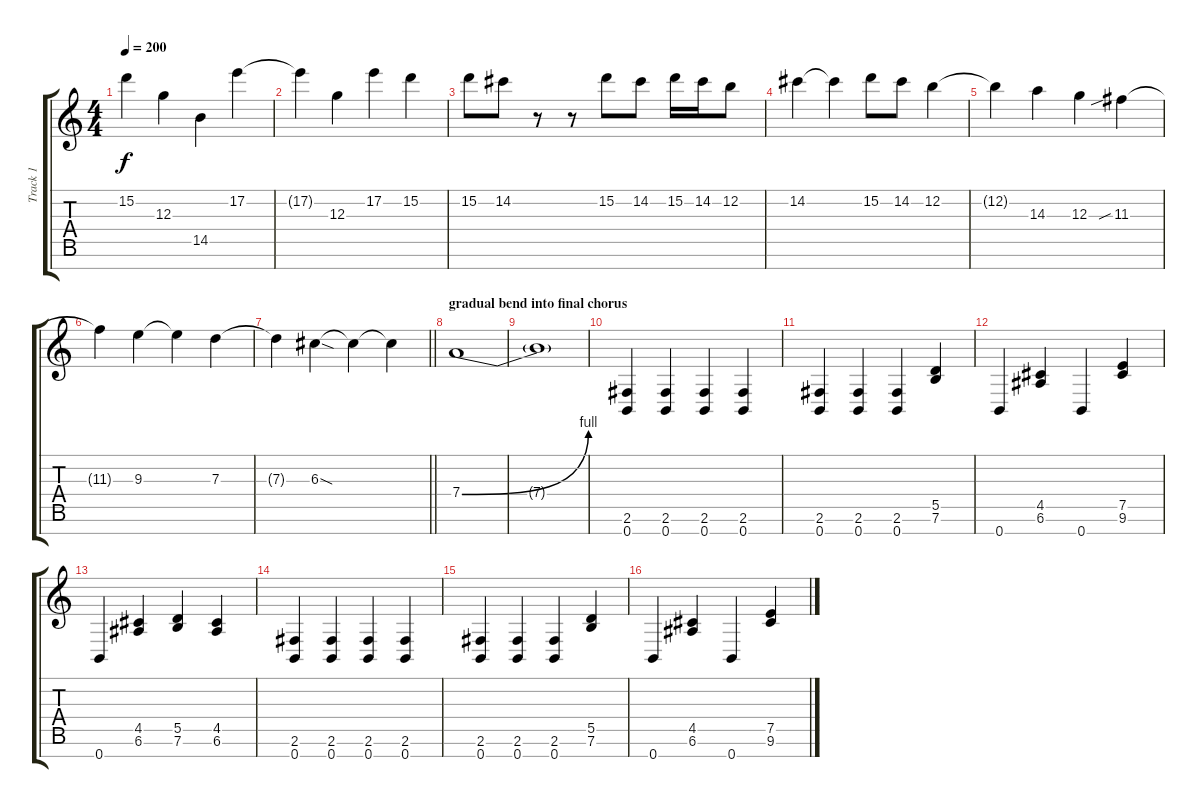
\track ("Track 1" "Track 1") {instrument distortionguitar}
\staff {score tabs}
\tuning (E4 B3 G3 D3 A2 E2 B1) {hide}
\ts (4 4)
\tempo 200
\clef g2
\ks c
15.2{t}.4{dy f} 12.3.4 14.5.4 17.2.4 |
17.2{t}.4 12.3.4 17.2.4 15.2.4 |
15.2.8 14.2.8 r.8 r.8 15.2.8 14.2.8 15.2.16 14.2.16 12.2.8 |
14.2.4 14.2{t}.4 15.2.8 14.2.8 12.2.4 |
12.2{t}.4 14.3.4 12.3.4 11.3{sib}.4 |
11.3{t}.4 9.3.4 9.3{t}.4 7.3.4 |
\barLineRight lightlight
7.3{t}.4 6.3{sod}.4 6.3{t}.4 6.3{t}.4 |
\section ("" "gradual bend into final chorus")
7.4{be (bend 0 0 60 4)}.1 |
7.4{t}.1 |
(2.6 0.7).4{instrument distortionguitar} (2.6 0.7).4 (2.6 0.7).4 (2.6 0.7).4 |
(2.6 0.7).4 (2.6 0.7).4 (2.6 0.7).4 (5.5 7.6).4 |
0.7.4 (4.5 6.6).4 0.7.4 (7.5 9.6).4 |
0.7.4 (4.5 6.6).4 (5.5 7.6).4 (4.5 6.6).4 |
(2.6 0.7).4 (2.6 0.7).4 (2.6 0.7).4 (2.6 0.7).4 |
(2.6 0.7).4 (2.6 0.7).4 (2.6 0.7).4 (5.5 7.6).4 |
0.7.4 (4.5 6.6).4 0.7.4 (7.5 9.6).4
